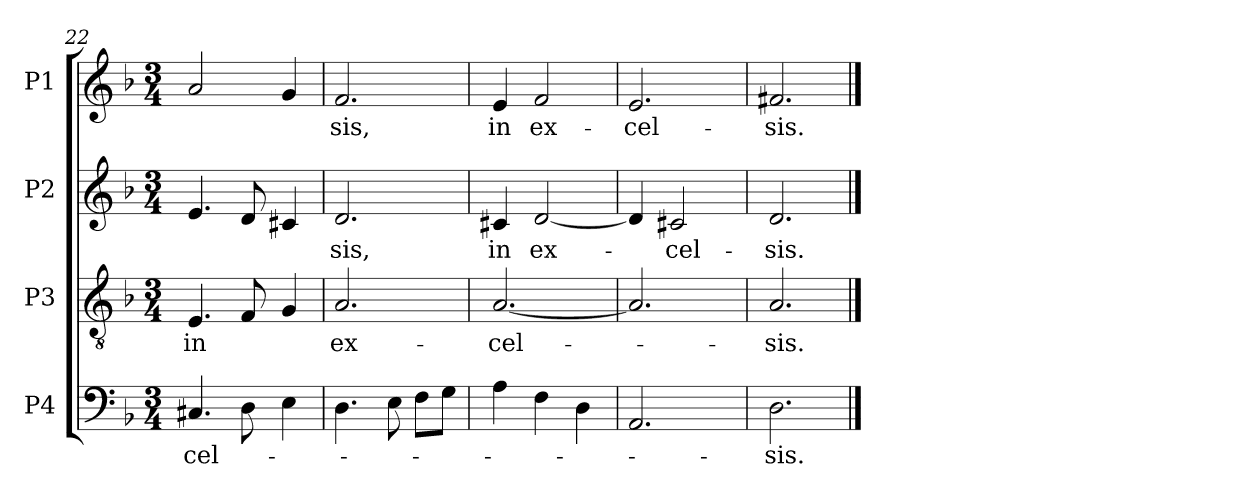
**kern	**text	**kern	**text	**kern	**text	**kern	**text
*part4	*part4	*part3	*part3	*part2	*part2	*part1	*part1
*staff4	*staff4	*staff3	*staff3	*staff2	*staff2	*staff1	*staff1
*I"P4	*	*I"P3	*	*I"P2	*	*I"P1	*
*clefF4	*	*clefGv2	*	*clefG2	*	*clefG2	*
*	*	*ITrd7c12	*	*	*	*	*
*k[b-]	*	*k[b-]	*	*k[b-]	*	*k[b-]	*
*F:	*	*F:	*	*F:	*	*F:	*
*M3/4	*	*M3/4	*	*M3/4	*	*M3/4	*
=22	=22	=22	=22	=22	=22	=22	=22
!	!LO:LY:b:color=#000000	!	!	!	!	!	!
!	!	!	!LO:LY:b:color=#000000	!	!	!	!
4.C#Xi/	-cel-	4.EEi/	in	4.ei/	.	2ai/	.
8Di\	.	8FFi/	.	8di/	.	.	.
4Ei\	.	4GGi/	.	4c#Xi/	.	4gi/	.
=23	=23	=23	=23	=23	=23	=23	=23
!	!	!	!LO:LY:b:color=#000000	!	!	!	!
!	!	!	!	!	!LO:LY:b:color=#000000	!	!
!	!	!	!	!	!	!	!LO:LY:b:color=#000000
4.Di\	.	2.AAi/	ex-	2.di/	-sis,	2.fi/	-sis,
8Ei\	.	.	.	.	.	.	.
8Fi\L	.	.	.	.	.	.	.
8Gi\J	.	.	.	.	.	.	.
=24	=24	=24	=24	=24	=24	=24	=24
!	!	!	!LO:LY:b:color=#000000	!	!	!	!
!	!	!	!	!	!LO:LY:b:color=#000000	!	!
!	!	!	!	!	!	!	!LO:LY:b:color=#000000
4Ai\	.	[2.AAi/	-cel-	4c#Xi/	in	4ei/	in
!	!	!	!	!	!LO:LY:b:color=#000000	!	!
!	!	!	!	!	!	!	!LO:LY:b:color=#000000
4Fi\	.	.	.	[2di/	ex-	2fi/	ex-
4Di\	.	.	.	.	.	.	.
=25	=25	=25	=25	=25	=25	=25	=25
!	!	!	!	!	!	!	!LO:LY:b:color=#000000
2.AAi/	.	2.AAi/]	.	4di/]	.	2.ei/	-cel-
!	!	!	!	!	!LO:LY:b:color=#000000	!	!
.	.	.	.	2c#Xi/	-cel-	.	.
=26	=26	=26	=26	=26	=26	=26	=26
!	!LO:LY:b:color=#000000	!	!	!	!	!	!
!	!	!	!LO:LY:b:color=#000000	!	!	!	!
!	!	!	!	!	!LO:LY:b:color=#000000	!	!
!	!	!	!	!	!	!	!LO:LY:b:color=#000000
2.Di\	-sis.	2.AAi/	-sis.	2.di/	-sis.	2.f#Xi/	-sis.
==	==	==	==	==	==	==	==
*-	*-	*-	*-	*-	*-	*-	*-
